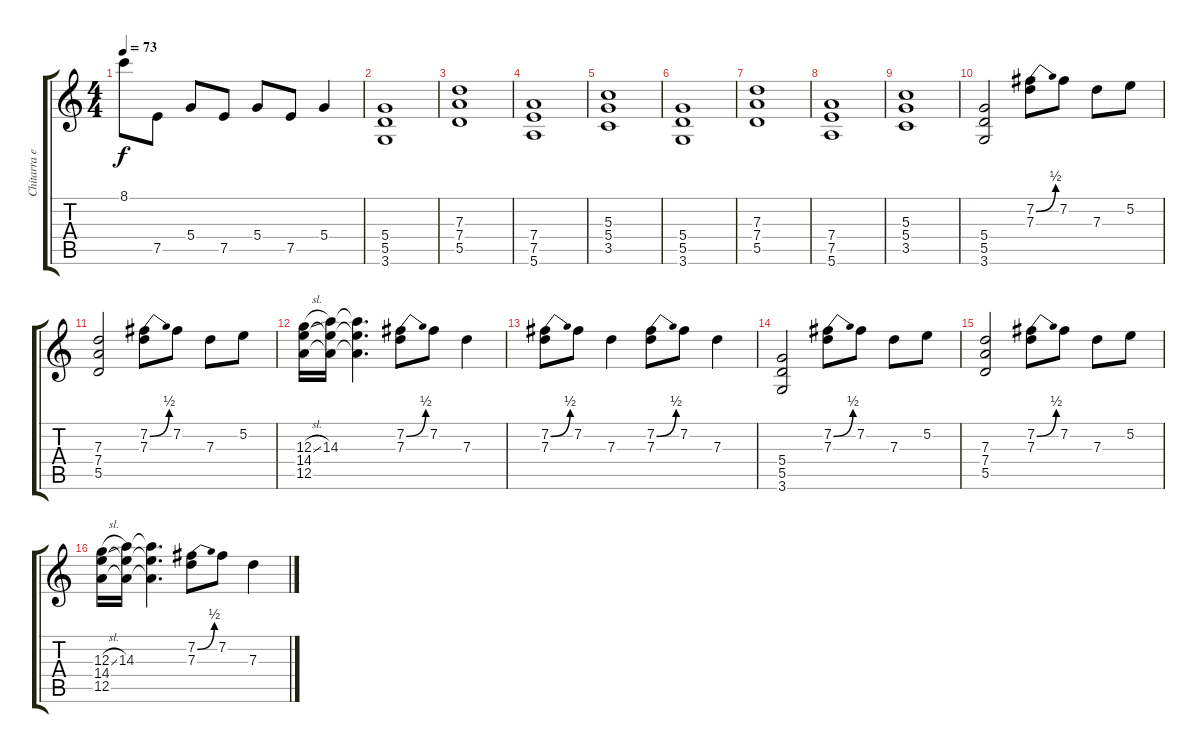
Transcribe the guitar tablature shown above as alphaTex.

\track ("Chitarra elettrica" "Chitarra e") {instrument electricguitarjazz}
\staff {score tabs}
\tuning (E4 B3 G3 D3 A2 E2) {hide}
\ts (4 4)
\tempo 73
\clef g2
\ks c
8.1.8{dy f} 7.5.8 5.4.8 7.5.8 5.4.8 7.5.8 5.4.4 |
(5.4 5.5 3.6).1 |
(7.3 7.4 5.5).1 |
(7.4 7.5 5.6).1 |
(5.3 5.4 3.5).1 |
(5.4 5.5 3.6).1 |
(7.3 7.4 5.5).1 |
(7.4 7.5 5.6).1 |
(5.3 5.4 3.5).1 |
(5.4 5.5 3.6).2 (7.2{be (bend 0 0 60 2)} 7.3).8 7.2.8 7.3.8 5.2.8 |
(7.3 7.4 5.5).2 (7.2{be (bend 0 0 60 2)} 7.3).8 7.2.8 7.3.8 5.2.8 |
(12.3{sl} 14.4 12.5).16 (14.3 14.4{t} 12.5{t}).16 (14.3{t} 14.4{t} 12.5{t}).4{d} (7.2{be (bend 0 0 60 2)} 7.3).8 7.2.8 7.3.4 |
(7.2{be (bend 0 0 60 2)} 7.3).8 7.2.8 7.3.4 (7.2{be (bend 0 0 60 2)} 7.3).8 7.2.8 7.3.4 |
(5.4 5.5 3.6).2 (7.2{be (bend 0 0 60 2)} 7.3).8 7.2.8 7.3.8 5.2.8 |
(7.3 7.4 5.5).2 (7.2{be (bend 0 0 60 2)} 7.3).8 7.2.8 7.3.8 5.2.8 |
(12.3{sl} 14.4 12.5).16 (14.3 14.4{t} 12.5{t}).16 (14.3{t} 14.4{t} 12.5{t}).4{d} (7.2{be (bend 0 0 60 2)} 7.3).8 7.2.8 7.3.4
